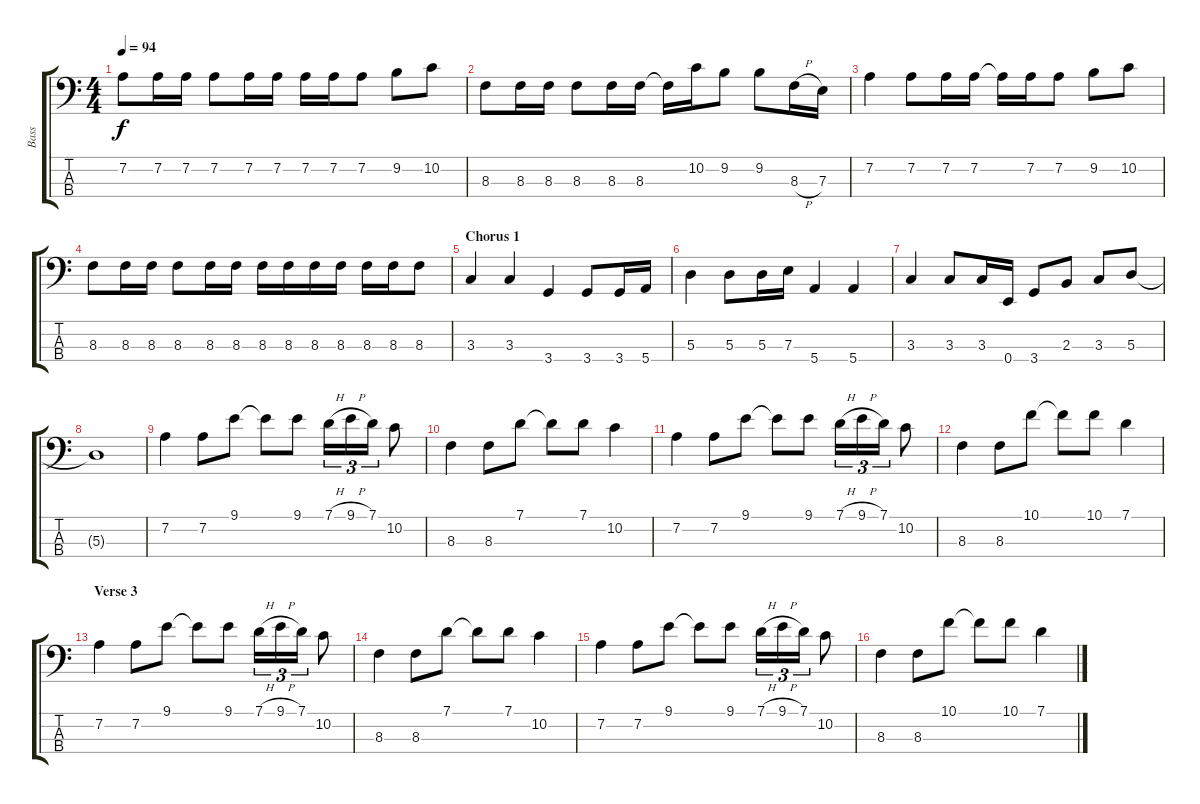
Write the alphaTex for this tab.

\track ("Bass" "Bass") {instrument electricbassfinger}
\staff {score tabs}
\tuning (G2 D2 A1 E1) {hide}
\ts (4 4)
\tempo 94
\clef f4
\ks c
7.2.8{dy f} 7.2.16 7.2.16 7.2.8 7.2.16 7.2.16 7.2.16 7.2.16 7.2.8 9.2.8 10.2.8 |
8.3.8 8.3.16 8.3.16 8.3.8 8.3.16 8.3.16 8.3{t}.16 10.2.16 9.2.8 9.2.8 8.3{h}.16 7.3.16 |
7.2.4 7.2.8 7.2.16 7.2.16 7.2{t}.16 7.2.16 7.2.8 9.2.8 10.2.8 |
8.3.8 8.3.16 8.3.16 8.3.8 8.3.16 8.3.16 8.3.16 8.3.16 8.3.16 8.3.16 8.3.16 8.3.16 8.3.8 |
\section ("" "Chorus 1")
3.3.4 3.3.4 3.4.4 3.4.8 3.4.16 5.4.16 |
5.3.4 5.3.8 5.3.16 7.3.16 5.4.4 5.4.4 |
3.3.4 3.3.8 3.3.16 0.4.16 3.4.8 2.3.8 3.3.8 5.3.8 |
5.3{t}.1 |
7.2.4 7.2.8 9.1.8 9.1{t}.8 9.1.8 7.1{h}.16{tu (3 2)} 9.1{h}.16{tu (3 2)} 7.1.16{tu (3 2)} 10.2.8 |
8.3.4 8.3.8 7.1.8 7.1{t}.8 7.1.8 10.2.4 |
7.2.4 7.2.8 9.1.8 9.1{t}.8 9.1.8 7.1{h}.16{tu (3 2)} 9.1{h}.16{tu (3 2)} 7.1.16{tu (3 2)} 10.2.8 |
8.3.4 8.3.8 10.1.8 10.1{t}.8 10.1.8 7.1.4 |
\section ("" "Verse 3")
7.2.4 7.2.8 9.1.8 9.1{t}.8 9.1.8 7.1{h}.16{tu (3 2)} 9.1{h}.16{tu (3 2)} 7.1.16{tu (3 2)} 10.2.8 |
8.3.4 8.3.8 7.1.8 7.1{t}.8 7.1.8 10.2.4 |
7.2.4 7.2.8 9.1.8 9.1{t}.8 9.1.8 7.1{h}.16{tu (3 2)} 9.1{h}.16{tu (3 2)} 7.1.16{tu (3 2)} 10.2.8 |
8.3.4 8.3.8 10.1.8 10.1{t}.8 10.1.8 7.1.4
